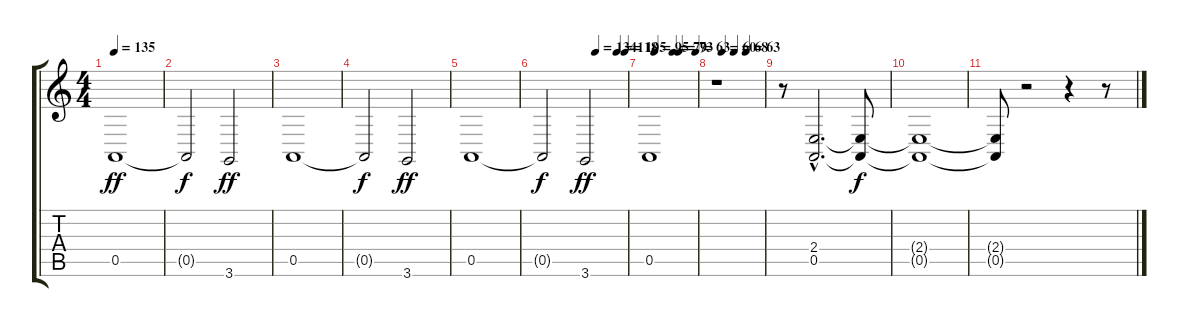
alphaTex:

\track "" {instrument stringensemble1}
\staff {score tabs}
\tuning (E4 B3 G3 D3 A2 E2) {hide}
\ts (4 4)
\tempo 135
\clef g2
\ks c
0.5.1{dy ff} |
0.5{t}.2{dy f} 3.6.2{dy ff} |
0.5.1 |
0.5{t}.2{dy f} 3.6.2{dy ff} |
0.5.1 |
\tempo (134 0.6354166666666666)
\tempo (118 0.8854166666666666)
\tempo (105 0.9791666666666666)
0.5{t}.2{dy f} 3.6.2{dy ff} |
\tempo (95 0.13541666666666666)
\tempo (79 0.5104166666666666)
\tempo (73 0.6354166666666666)
\tempo (63 0.9791666666666666)
0.5.1 |
\tempo (60 0.13541666666666666)
\tempo (68 0.3854166666666667)
\tempo (63 0.6354166666666666)
r.1 |
r.8 (2.4{hac} 0.5{hac}).2{d} (2.4{t} 0.5{t}).8{dy f} |
(2.4{t} 0.5{t}).1 |
(2.4{t} 0.5{t}).8 r.2 r.4 r.8
